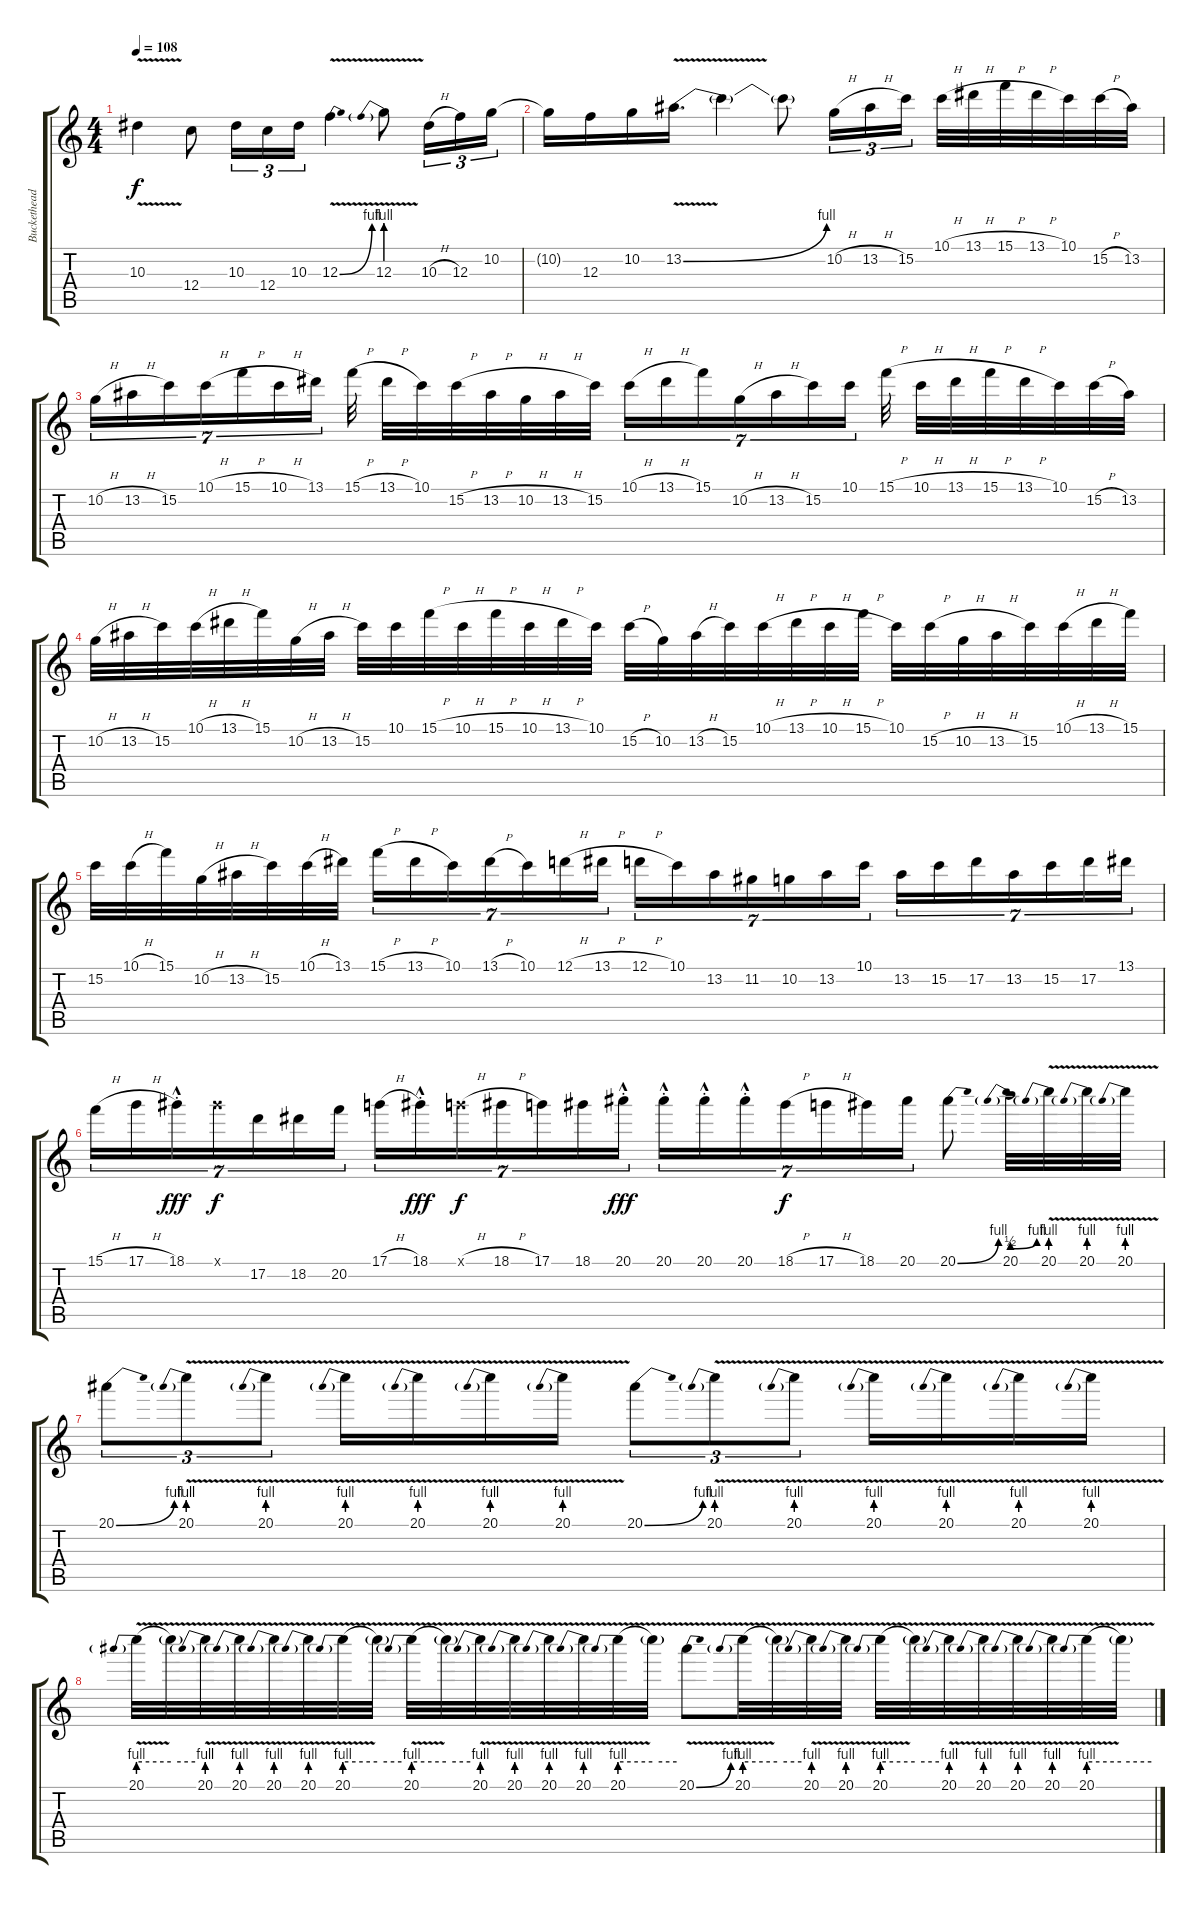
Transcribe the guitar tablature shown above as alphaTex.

\track ("Buckethead" "Buckethead") {instrument distortionguitar}
\staff {score tabs}
\tuning (D4 A3 F3 C3 G2 D2) {hide}
\ts (4 4)
\tempo 108
\clef g2
\ks c
10.3{v}.4{dy f} 12.4.8 10.3.16{tu (3 2)} 12.4.16{tu (3 2)} 10.3.16{tu (3 2)} 12.3{be (bend 0 0 60 4) v}.4 12.3{be (prebend 0 4 60 4) v}.8 10.3{h}.16{tu (3 2)} 12.3.16{tu (3 2)} 10.2.16{tu (3 2)} |
10.2{t}.16 12.3.16 10.2.16 13.2{be (bend 0 0 60 4) v}.16{d} 13.2{t}.4 13.2{t}.8 10.2{h}.16{tu (3 2)} 13.2{h}.16{tu (3 2)} 15.2.16{tu (3 2)} 10.1{h}.32 13.1{h}.32 15.1{h}.32 13.1{h}.32 10.1.32 15.2{h}.32 13.2.32 |
10.2{h}.16{tu (7 4)} 13.2{h}.16{tu (7 4)} 15.2.16{tu (7 4)} 10.1{h}.16{tu (7 4)} 15.1{h}.16{tu (7 4)} 10.1{h}.16{tu (7 4)} 13.1.16{tu (7 4)} 15.1{h}.32 13.1{h}.32 10.1.32 15.2{h}.32 13.2{h}.32 10.2{h}.32 13.2{h}.32 15.2.32 10.1{h}.16{tu (7 4)} 13.1{h}.16{tu (7 4)} 15.1.16{tu (7 4)} 10.2{h}.16{tu (7 4)} 13.2{h}.16{tu (7 4)} 15.2.16{tu (7 4)} 10.1.16{tu (7 4)} 15.1{h}.32 10.1{h}.32 13.1{h}.32 15.1{h}.32 13.1{h}.32 10.1.32 15.2{h}.32 13.2.32 |
10.2{h}.32 13.2{h}.32 15.2.32 10.1{h}.32 13.1{h}.32 15.1.32 10.2{h}.32 13.2{h}.32 15.2.32 10.1.32 15.1{h}.32 10.1{h}.32 15.1{h}.32 10.1{h}.32 13.1{h}.32 10.1.32 15.2{h}.32 10.2.32 13.2{h}.32 15.2.32 10.1{h}.32 13.1{h}.32 10.1{h}.32 15.1{h}.32 10.1.32 15.2{h}.32 10.2{h}.32 13.2{h}.32 15.2.32 10.1{h}.32 13.1{h}.32 15.1.32 |
15.2.32 10.1{h}.32 15.1.32 10.2{h}.32 13.2{h}.32 15.2.32 10.1{h}.32 13.1.32 15.1{h}.16{tu (7 4)} 13.1{h}.16{tu (7 4)} 10.1.16{tu (7 4)} 13.1{h}.16{tu (7 4)} 10.1.16{tu (7 4)} 12.1{h}.16{tu (7 4)} 13.1{h}.16{tu (7 4)} 12.1{h}.16{tu (7 4)} 10.1.16{tu (7 4)} 13.2.16{tu (7 4)} 11.2.16{tu (7 4)} 10.2.16{tu (7 4)} 13.2.16{tu (7 4)} 10.1.16{tu (7 4)} 13.2.16{tu (7 4)} 15.2.16{tu (7 4)} 17.2.16{tu (7 4)} 13.2.16{tu (7 4)} 15.2.16{tu (7 4)} 17.2.16{tu (7 4)} 13.1.16{tu (7 4)} |
15.1{h}.16{tu (7 4)} 17.1{h}.16{tu (7 4)} 18.1{hac st}.16{tu (7 4) dy fff} 18.1{x}.16{tu (7 4) dy f} 17.2.16{tu (7 4)} 18.2.16{tu (7 4)} 20.2.16{tu (7 4)} 17.1{h}.16{tu (7 4)} 18.1{hac st}.16{tu (7 4) dy fff} 17.1{h x}.16{tu (7 4) dy f} 18.1{h}.16{tu (7 4)} 17.1.16{tu (7 4)} 18.1.16{tu (7 4)} 20.1{hac st}.16{tu (7 4) dy fff} 20.1{hac st}.16{tu (7 4)} 20.1{hac st}.16{tu (7 4)} 20.1{hac st}.16{tu (7 4)} 18.1{h}.16{tu (7 4) dy f} 17.1{h}.16{tu (7 4)} 18.1.16{tu (7 4)} 20.1.16{tu (7 4)} 20.1{be (bend 0 0 60 4)}.8 20.1{be (prebendbend 0 2 60 4)}.32 20.1{be (prebend 0 4 60 4) v}.32 20.1{be (prebend 0 4 60 4) v}.32 20.1{be (prebend 0 4 60 4) v}.32 |
20.1{be (bend 0 0 60 4)}.8{tu (3 2)} 20.1{be (prebend 0 4 60 4) v}.8{tu (3 2)} 20.1{be (prebend 0 4 60 4) v}.8{tu (3 2)} 20.1{be (prebend 0 4 60 4) v}.16 20.1{be (prebend 0 4 60 4) v}.16 20.1{be (prebend 0 4 60 4) v}.16 20.1{be (prebend 0 4 60 4) v}.16 20.1{be (bend 0 0 60 4)}.8{tu (3 2)} 20.1{be (prebend 0 4 60 4) v}.8{tu (3 2)} 20.1{be (prebend 0 4 60 4) v}.8{tu (3 2)} 20.1{be (prebend 0 4 60 4) v}.16 20.1{be (prebend 0 4 60 4) v}.16 20.1{be (prebend 0 4 60 4) v}.16 20.1{be (prebend 0 4 60 4) v}.16 |
20.1{be (prebend 0 4 60 4) v}.32 20.1{be (hold 0 4 60 4) v t}.32 20.1{be (prebend 0 4 60 4) v}.32 20.1{be (prebend 0 4 60 4) v}.32 20.1{be (prebend 0 4 60 4) v}.32 20.1{be (prebend 0 4 60 4) v}.32 20.1{be (prebend 0 4 60 4) v}.32 20.1{be (hold 0 4 60 4) v t}.32 20.1{be (prebend 0 4 60 4) v}.32 20.1{be (hold 0 4 60 4) v t}.32 20.1{be (prebend 0 4 60 4) v}.32 20.1{be (prebend 0 4 60 4) v}.32 20.1{be (prebend 0 4 60 4) v}.32 20.1{be (prebend 0 4 60 4) v}.32 20.1{be (prebend 0 4 60 4) v}.32 20.1{be (hold 0 4 60 4) v t}.32 20.1{be (bend 0 0 60 4) v}.8 20.1{be (prebend 0 4 60 4) v}.32 20.1{be (hold 0 4 60 4) v t}.32 20.1{be (prebend 0 4 60 4) v}.32 20.1{be (prebend 0 4 60 4) v}.32 20.1{be (prebend 0 4 60 4) v}.32 20.1{be (hold 0 4 60 4) v t}.32 20.1{be (prebend 0 4 60 4) v}.32 20.1{be (prebend 0 4 60 4) v}.32 20.1{be (prebend 0 4 60 4) v}.32 20.1{be (prebend 0 4 60 4) v}.32 20.1{be (prebend 0 4 60 4) v}.32 20.1{be (hold 0 4 60 4) v t}.32
